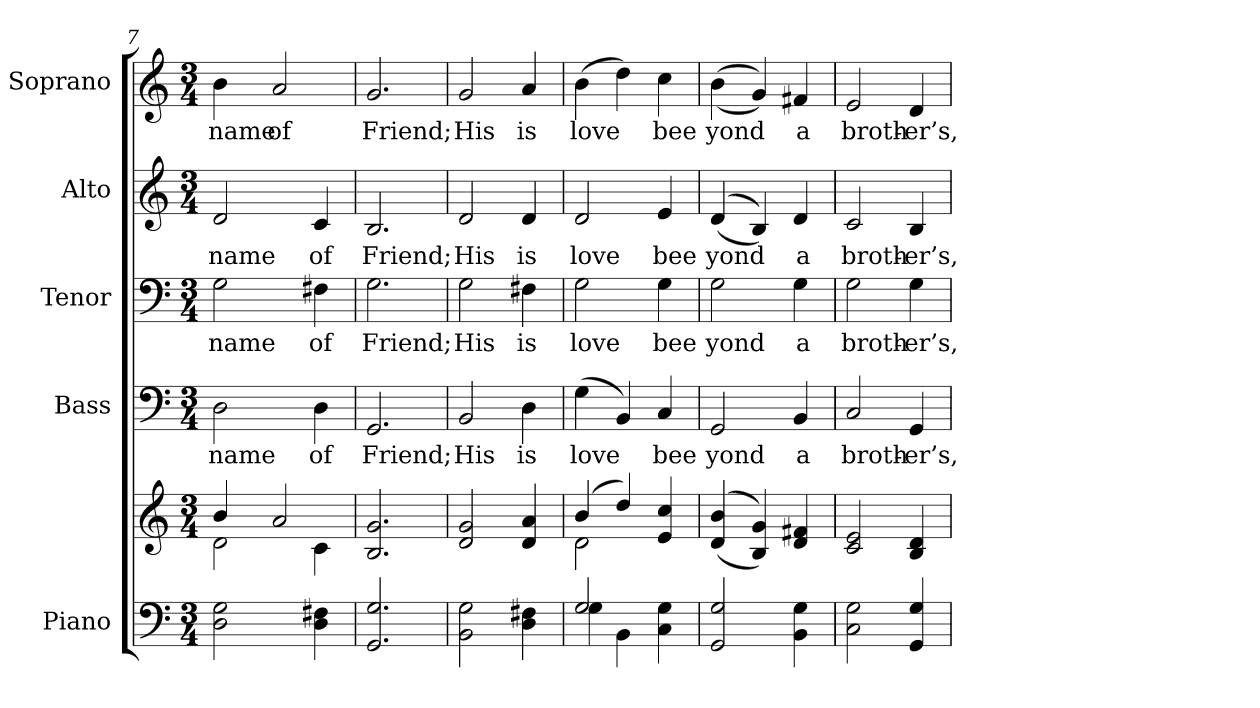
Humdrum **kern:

**kern	**kern	**kern	**text	**kern	**text	**kern	**text	**kern	**text
*part5	*part5	*part4	*part4	*part3	*part3	*part2	*part2	*part1	*part1
*staff6	*staff5	*staff4	*staff4	*staff3	*staff3	*staff2	*staff2	*staff1	*staff1
*I"Piano	*	*I"Bass	*	*I"Tenor	*	*I"Alto	*	*I"Soprano	*
*I'Pno.	*	*I'B.	*	*I'T.	*	*I'A.	*	*I'S.	*
!!LO:PB:g=z
*clefF4	*clefG2	*clefF4	*	*clefF4	*	*clefG2	*	*clefG2	*
*k[]	*k[]	*k[]	*	*k[]	*	*k[]	*	*k[]	*
*C:	*C:	*C:	*	*C:	*	*C:	*	*C:	*
*M3/4	*M3/4	*M3/4	*	*M3/4	*	*M3/4	*	*M3/4	*
=7	=7	=7	=7	=7	=7	=7	=7	=7	=7
*	*^	*	*	*	*	*	*	*	*
!	!	!	!	!LO:LY:b:color=#000000	!	!	!	!	!	!
!	!	!	!	!	!	!LO:LY:b:color=#000000	!	!	!	!
!	!	!	!	!	!	!	!	!LO:LY:b:color=#000000	!	!
!	!	!	!	!	!	!	!	!	!	!LO:LY:b:color=#000000
2Di\ 2Gi	4bi/	2di\	2Di\	name	2Gi\	name	2di/	name	4bi\	name
!	!	!	!	!	!	!	!	!	!	!LO:LY:b:color=#000000
.	2ai/	.	.	.	.	.	.	.	2ai/	of
!	!	!	!	!LO:LY:b:color=#000000	!	!	!	!	!	!
!	!	!	!	!	!	!LO:LY:b:color=#000000	!	!	!	!
!	!	!	!	!	!	!	!	!LO:LY:b:color=#000000	!	!
4Di\ 4F#Xi	.	4ci\	4Di\	of	4F#Xi\	of	4ci/	of	.	.
*	*v	*v	*	*	*	*	*	*	*	*
=8	=8	=8	=8	=8	=8	=8	=8	=8	=8
*	*^	*	*	*	*	*	*	*	*
!	!	!	!	!LO:LY:b:color=#000000	!	!	!	!	!	!
*	*v	*v	*	*	*	*	*	*	*	*
*	*^	*	*	*	*	*	*	*	*
!	!	!	!	!	!	!LO:LY:b:color=#000000	!	!	!	!
*	*v	*v	*	*	*	*	*	*	*	*
*	*^	*	*	*	*	*	*	*	*
!	!	!	!	!	!	!	!	!LO:LY:b:color=#000000	!	!
*	*v	*v	*	*	*	*	*	*	*	*
*	*^	*	*	*	*	*	*	*	*
!	!	!	!	!	!	!	!	!	!	!LO:LY:b:color=#000000
*	*v	*v	*	*	*	*	*	*	*	*
2.GGi/ 2.Gi	2.Bi/ 2.gi	2.GGi/	Friend;	2.Gi\	Friend;	2.Bi/	Friend;	2.gi/	Friend;
=9	=9	=9	=9	=9	=9	=9	=9	=9	=9
!	!	!	!LO:LY:b:color=#000000	!	!	!	!	!	!
!	!	!	!	!	!LO:LY:b:color=#000000	!	!	!	!
!	!	!	!	!	!	!	!LO:LY:b:color=#000000	!	!
!	!	!	!	!	!	!	!	!	!LO:LY:b:color=#000000
2BBi\ 2Gi	2di/ 2gi	2BBi/	His	2Gi\	His	2di/	His	2gi/	His
!	!	!	!LO:LY:b:color=#000000	!	!	!	!	!	!
!	!	!	!	!	!LO:LY:b:color=#000000	!	!	!	!
!	!	!	!	!	!	!	!LO:LY:b:color=#000000	!	!
!	!	!	!	!	!	!	!	!	!LO:LY:b:color=#000000
4Di\ 4F#Xi	4di/ 4ai	4Di\	is	4F#Xi\	is	4di/	is	4ai/	is
!!LO:PB:g=z
=10	=10	=10	=10	=10	=10	=10	=10	=10	=10
*^	*^	*	*	*	*	*	*	*	*
!	!	!	!	!	!LO:LY:b:color=#000000	!	!	!	!	!	!
!	!	!	!	!	!	!	!LO:LY:b:color=#000000	!	!	!	!
!	!	!	!	!	!	!	!	!	!LO:LY:b:color=#000000	!	!
!	!	!	!	!	!	!	!	!	!	!	!LO:LY:b:color=#000000
2Gi/	4Gi\	(4bi/	2di\	(4Gi\	love	2Gi\	love	2di/	love	(4bi\	love
.	4BBi\	4ddi/)	.	4BBi/)	.	.	.	.	.	4ddi\)	.
!	!	!	!	!	!LO:LY:b:color=#000000	!	!	!	!	!	!
!	!	!	!	!	!	!	!LO:LY:b:color=#000000	!	!	!	!
!	!	!	!	!	!	!	!	!	!LO:LY:b:color=#000000	!	!
!	!	!	!	!	!	!	!	!	!	!	!LO:LY:b:color=#000000
4Ci\ 4Gi	4ryy	4ei/ 4cci	4ryy	4Ci/	bee	4Gi\	bee	4ei/	bee	4cci\	bee
*v	*v	*	*	*	*	*	*	*	*	*	*
*	*v	*v	*	*	*	*	*	*	*	*
=11	=11	=11	=11	=11	=11	=11	=11	=11	=11
*^	*^	*	*	*	*	*	*	*	*
!	!	!	!	!	!LO:LY:b:color=#000000	!	!	!	!	!	!
*v	*v	*	*	*	*	*	*	*	*	*	*
*	*v	*v	*	*	*	*	*	*	*	*
*^	*^	*	*	*	*	*	*	*	*
!	!	!	!	!	!	!	!LO:LY:b:color=#000000	!	!	!	!
*v	*v	*	*	*	*	*	*	*	*	*	*
*	*v	*v	*	*	*	*	*	*	*	*
*^	*^	*	*	*	*	*	*	*	*
!	!	!	!	!	!	!	!	!	!LO:LY:b:color=#000000	!	!
*v	*v	*	*	*	*	*	*	*	*	*	*
*	*v	*v	*	*	*	*	*	*	*	*
*^	*^	*	*	*	*	*	*	*	*
!	!	!	!	!	!	!	!	!	!	!	!LO:LY:b:color=#000000
*v	*v	*	*	*	*	*	*	*	*	*	*
*	*v	*v	*	*	*	*	*	*	*	*
2GGi/ 2Gi	((4di/ 4bi	2GGi/	yond	2Gi\	yond	((4di/	yond	((4bi\	yond
.	4Bi/ 4gi))	.	.	.	.	4Bi/))	.	4gi/))	.
!	!	!	!LO:LY:b:color=#000000	!	!	!	!	!	!
!	!	!	!	!	!LO:LY:b:color=#000000	!	!	!	!
!	!	!	!	!	!	!	!LO:LY:b:color=#000000	!	!
!	!	!	!	!	!	!	!	!	!LO:LY:b:color=#000000
4BBi\ 4Gi	4di/ 4f#Xi	4BBi/	a	4Gi\	a	4di/	a	4f#Xi/	a
=12	=12	=12	=12	=12	=12	=12	=12	=12	=12
!	!	!	!LO:LY:b:color=#000000	!	!	!	!	!	!
!	!	!	!	!	!LO:LY:b:color=#000000	!	!	!	!
!	!	!	!	!	!	!	!LO:LY:b:color=#000000	!	!
!	!	!	!	!	!	!	!	!	!LO:LY:b:color=#000000
2Ci\ 2Gi	2ci/ 2ei	2Ci/	broth-	2Gi\	broth-	2ci/	broth-	2ei/	broth-
!	!	!	!LO:LY:b:color=#000000	!	!	!	!	!	!
!	!	!	!	!	!LO:LY:b:color=#000000	!	!	!	!
!	!	!	!	!	!	!	!LO:LY:b:color=#000000	!	!
!	!	!	!	!	!	!	!	!	!LO:LY:b:color=#000000
4GGi/ 4Gi	4Bi/ 4di	4GGi/	-er’s,	4Gi\	-er’s,	4Bi/	-er’s,	4di/	-er’s,
=	=	=	=	=	=	=	=	=	=
*-	*-	*-	*-	*-	*-	*-	*-	*-	*-
